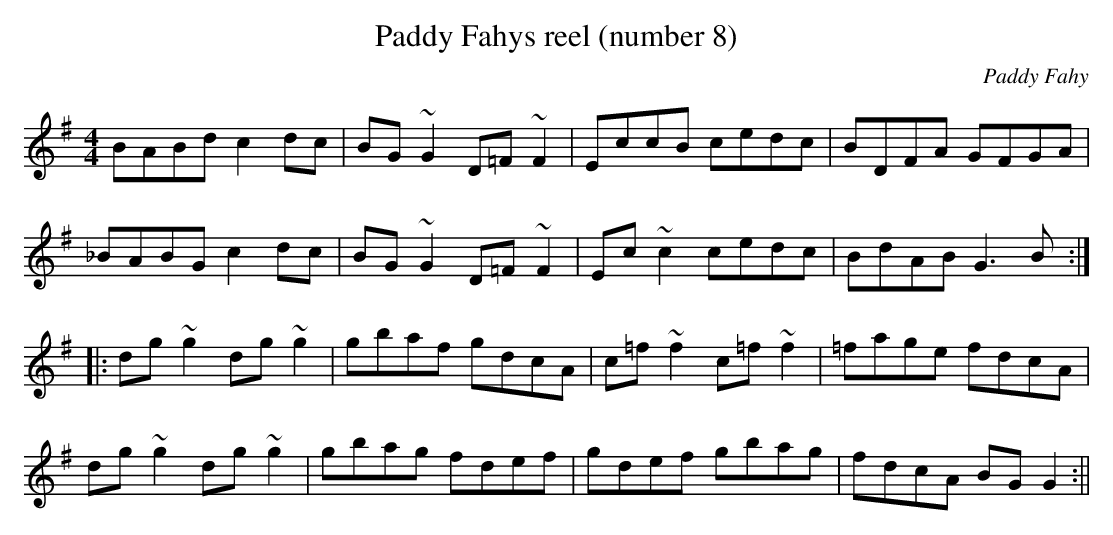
X:1
T:Paddy Fahys reel (number 8)
M:4/4
L:1/8
C:Paddy Fahy
K:G
 BABd c2dc | BG~G2 D=F~F2 | EccB cedc | BDFA GFGA |
_BABG c2dc | BG~G2 D=F~F2 | Ec~c2 cedc | BdAB G3B :||:
 dg~g2 dg~g2 | gbaf gdcA | c=f~f2 c=f~f2 | =fage fdcA |
 dg~g2 dg~g2 | gbag fdef | gdef gbag | fdcA BGG2 :||
